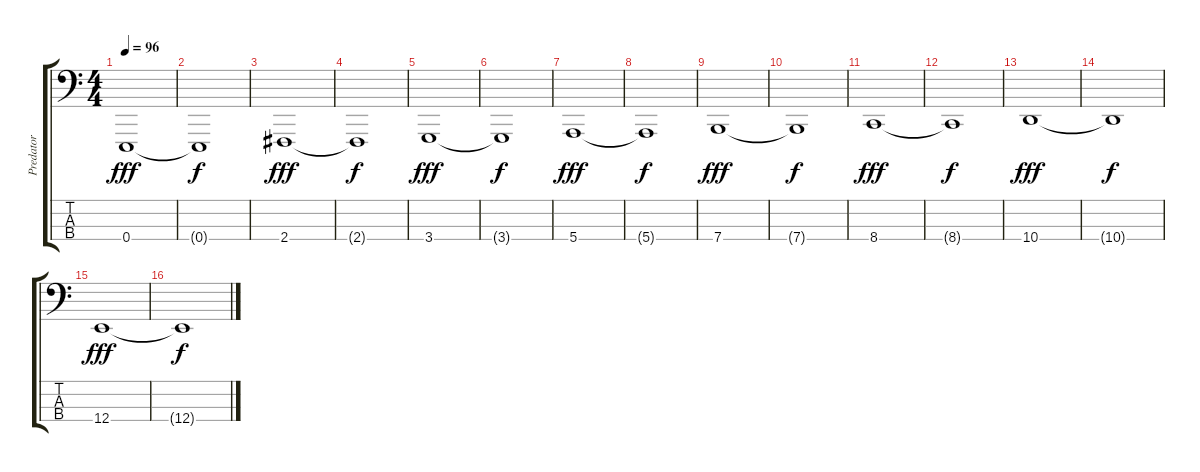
\track ("Predator" "Predator") {instrument fx8scifi}
\staff {score tabs}
\tuning (G2 D2 A1 E1) {hide}
\ts (4 4)
\tempo 96
\clef f4
\ks c
0.4.1{dy fff} |
0.4{t}.1{dy f} |
2.4.1{dy fff} |
2.4{t}.1{dy f} |
3.4.1{dy fff} |
3.4{t}.1{dy f} |
5.4.1{dy fff} |
5.4{t}.1{dy f} |
7.4.1{dy fff} |
7.4{t}.1{dy f} |
8.4.1{dy fff} |
8.4{t}.1{dy f} |
10.4.1{dy fff} |
10.4{t}.1{dy f} |
12.4.1{dy fff} |
12.4{t}.1{dy f}
